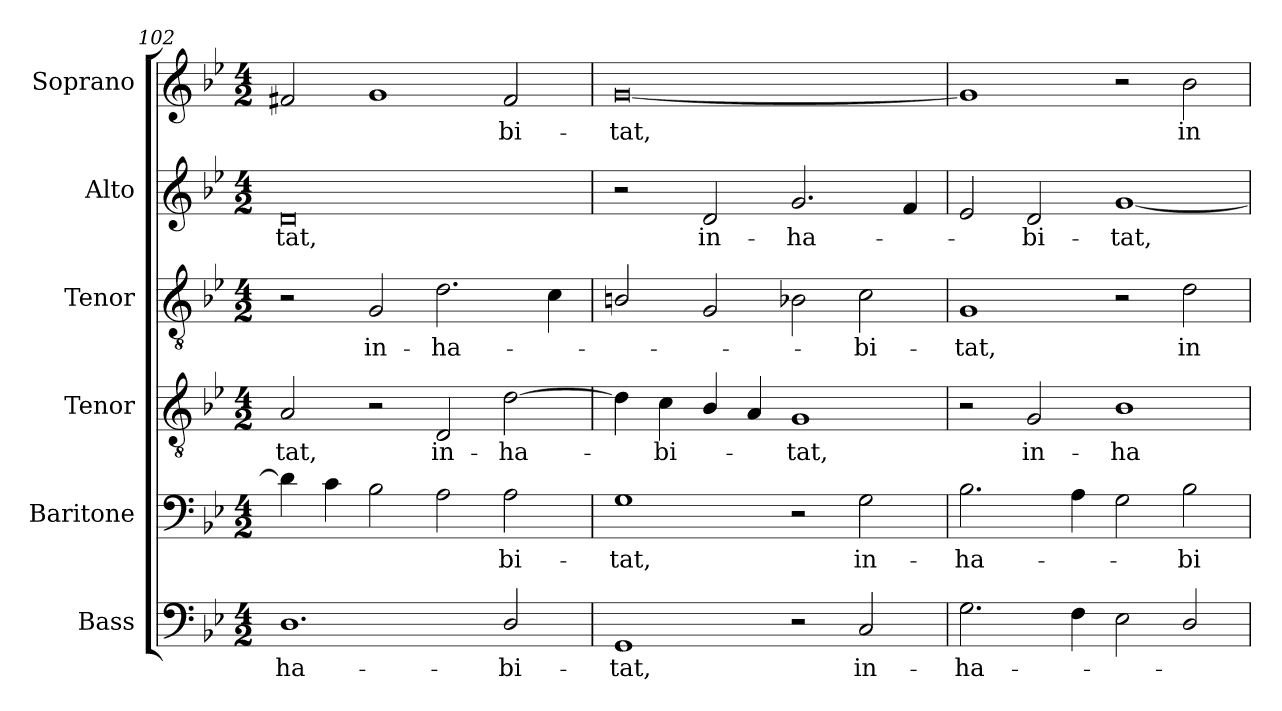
**kern	**text	**kern	**text	**kern	**text	**kern	**text	**kern	**text	**kern	**text
*part6	*part6	*part5	*part5	*part4	*part4	*part3	*part3	*part2	*part2	*part1	*part1
*staff6	*staff6	*staff5	*staff5	*staff4	*staff4	*staff3	*staff3	*staff2	*staff2	*staff1	*staff1
*I"Bass	*	*I"Baritone	*	*I"Tenor	*	*I"Tenor	*	*I"Alto	*	*I"Soprano	*
*I'B.	*	*I'Bar.	*	*I'T2.	*	*I'T1.	*	*I'A.	*	*I'S.	*
*clefF4	*	*clefF4	*	*clefGv2	*	*clefGv2	*	*clefG2	*	*clefG2	*
*	*	*	*	*ITrd7c12	*	*ITrd7c12	*	*	*	*	*
*k[b-e-]	*	*k[b-e-]	*	*k[b-e-]	*	*k[b-e-]	*	*k[b-e-]	*	*k[b-e-]	*
*B-:	*	*B-:	*	*B-:	*	*B-:	*	*B-:	*	*B-:	*
*M4/2	*	*M4/2	*	*M4/2	*	*M4/2	*	*M4/2	*	*M4/2	*
=102	=102	=102	=102	=102	=102	=102	=102	=102	=102	=102	=102
!	!LO:LY:b:color=#000000	!	!	!	!	!	!	!	!	!	!
!	!	!	!	!	!LO:LY:b:color=#000000	!	!	!	!	!	!
!	!	!	!	!	!	!	!	!	!LO:LY:b:color=#000000	!	!
1.Di	-ha-	4di\]	.	2AAi/	-tat,	2r	.	0di	-tat,	2f#Xi/	.
.	.	4ci\	.	.	.	.	.	.	.	.	.
!	!	!	!	!	!	!	!LO:LY:b:color=#000000	!	!	!	!
.	.	2B-i\	.	2r	.	2GGi/	in-	.	.	1gi	.
!	!	!	!	!	!LO:LY:b:color=#000000	!	!	!	!	!	!
!	!	!	!	!	!	!	!LO:LY:b:color=#000000	!	!	!	!
.	.	2Ai\	.	2DDi/	in-	2.Di\	-ha-	.	.	.	.
!	!LO:LY:b:color=#000000	!	!	!	!	!	!	!	!	!	!
!	!	!	!LO:LY:b:color=#000000	!	!	!	!	!	!	!	!
!	!	!	!	!	!LO:LY:b:color=#000000	!	!	!	!	!	!
!	!	!	!	!	!	!	!	!	!	!	!LO:LY:b:color=#000000
2Di/	-bi-	2Ai\	-bi-	[2Di\	-ha-	.	.	.	.	2f#i/	-bi-
.	.	.	.	.	.	4Ci\	.	.	.	.	.
!!LO:LB:g=z
=103	=103	=103	=103	=103	=103	=103	=103	=103	=103	=103	=103
!	!LO:LY:b:color=#000000	!	!	!	!	!	!	!	!	!	!
!	!	!	!LO:LY:b:color=#000000	!	!	!	!	!	!	!	!
!	!	!	!	!	!	!	!	!	!	!	!LO:LY:b:color=#000000
1GGi	-tat,	1Gi	-tat,	4Di\]	.	2BBni/	.	2r	.	[0gi	-tat,
!	!	!	!	!	!LO:LY:b:color=#000000	!	!	!	!	!	!
.	.	.	.	4Ci\	-bi-	.	.	.	.	.	.
!	!	!	!	!	!	!	!	!	!LO:LY:b:color=#000000	!	!
.	.	.	.	4BB-i/	.	2GGi/	.	2di/	in-	.	.
.	.	.	.	4AAi/	.	.	.	.	.	.	.
!	!	!	!	!	!LO:LY:b:color=#000000	!	!	!	!	!	!
!	!	!	!	!	!	!	!	!	!LO:LY:b:color=#000000	!	!
2r	.	2r	.	1GGi	-tat,	2BB-Xi\	.	2.gi/	-ha-	.	.
!	!LO:LY:b:color=#000000	!	!	!	!	!	!	!	!	!	!
!	!	!	!LO:LY:b:color=#000000	!	!	!	!	!	!	!	!
!	!	!	!	!	!	!	!LO:LY:b:color=#000000	!	!	!	!
2Ci/	in-	2Gi\	in-	.	.	2Ci\	-bi-	.	.	.	.
.	.	.	.	.	.	.	.	4fi/	.	.	.
=104	=104	=104	=104	=104	=104	=104	=104	=104	=104	=104	=104
!	!LO:LY:b:color=#000000	!	!	!	!	!	!	!	!	!	!
!	!	!	!LO:LY:b:color=#000000	!	!	!	!	!	!	!	!
!	!	!	!	!	!	!	!LO:LY:b:color=#000000	!	!	!	!
2.Gi\	-ha-	2.B-i\	-ha-	2r	.	1GGi	-tat,	2e-i/	.	1gi]	.
!	!	!	!	!	!LO:LY:b:color=#000000	!	!	!	!	!	!
!	!	!	!	!	!	!	!	!	!LO:LY:b:color=#000000	!	!
.	.	.	.	2GGi/	in-	.	.	2di/	-bi-	.	.
4Fi\	.	4Ai\	.	.	.	.	.	.	.	.	.
!	!	!	!	!	!LO:LY:b:color=#000000	!	!	!	!	!	!
!	!	!	!	!	!	!	!	!	!LO:LY:b:color=#000000	!	!
2E-i\	.	2Gi\	.	1BB-i	-ha-	2r	.	[1gi	-tat,	2r	.
!	!	!	!LO:LY:b:color=#000000	!	!	!	!	!	!	!	!
!	!	!	!	!	!	!	!LO:LY:b:color=#000000	!	!	!	!
!	!	!	!	!	!	!	!	!	!	!	!LO:LY:b:color=#000000
2Di/	.	2B-i\	-bi-	.	.	2Di\	in-	.	.	2b-i\	in-
=	=	=	=	=	=	=	=	=	=	=	=
*-	*-	*-	*-	*-	*-	*-	*-	*-	*-	*-	*-
